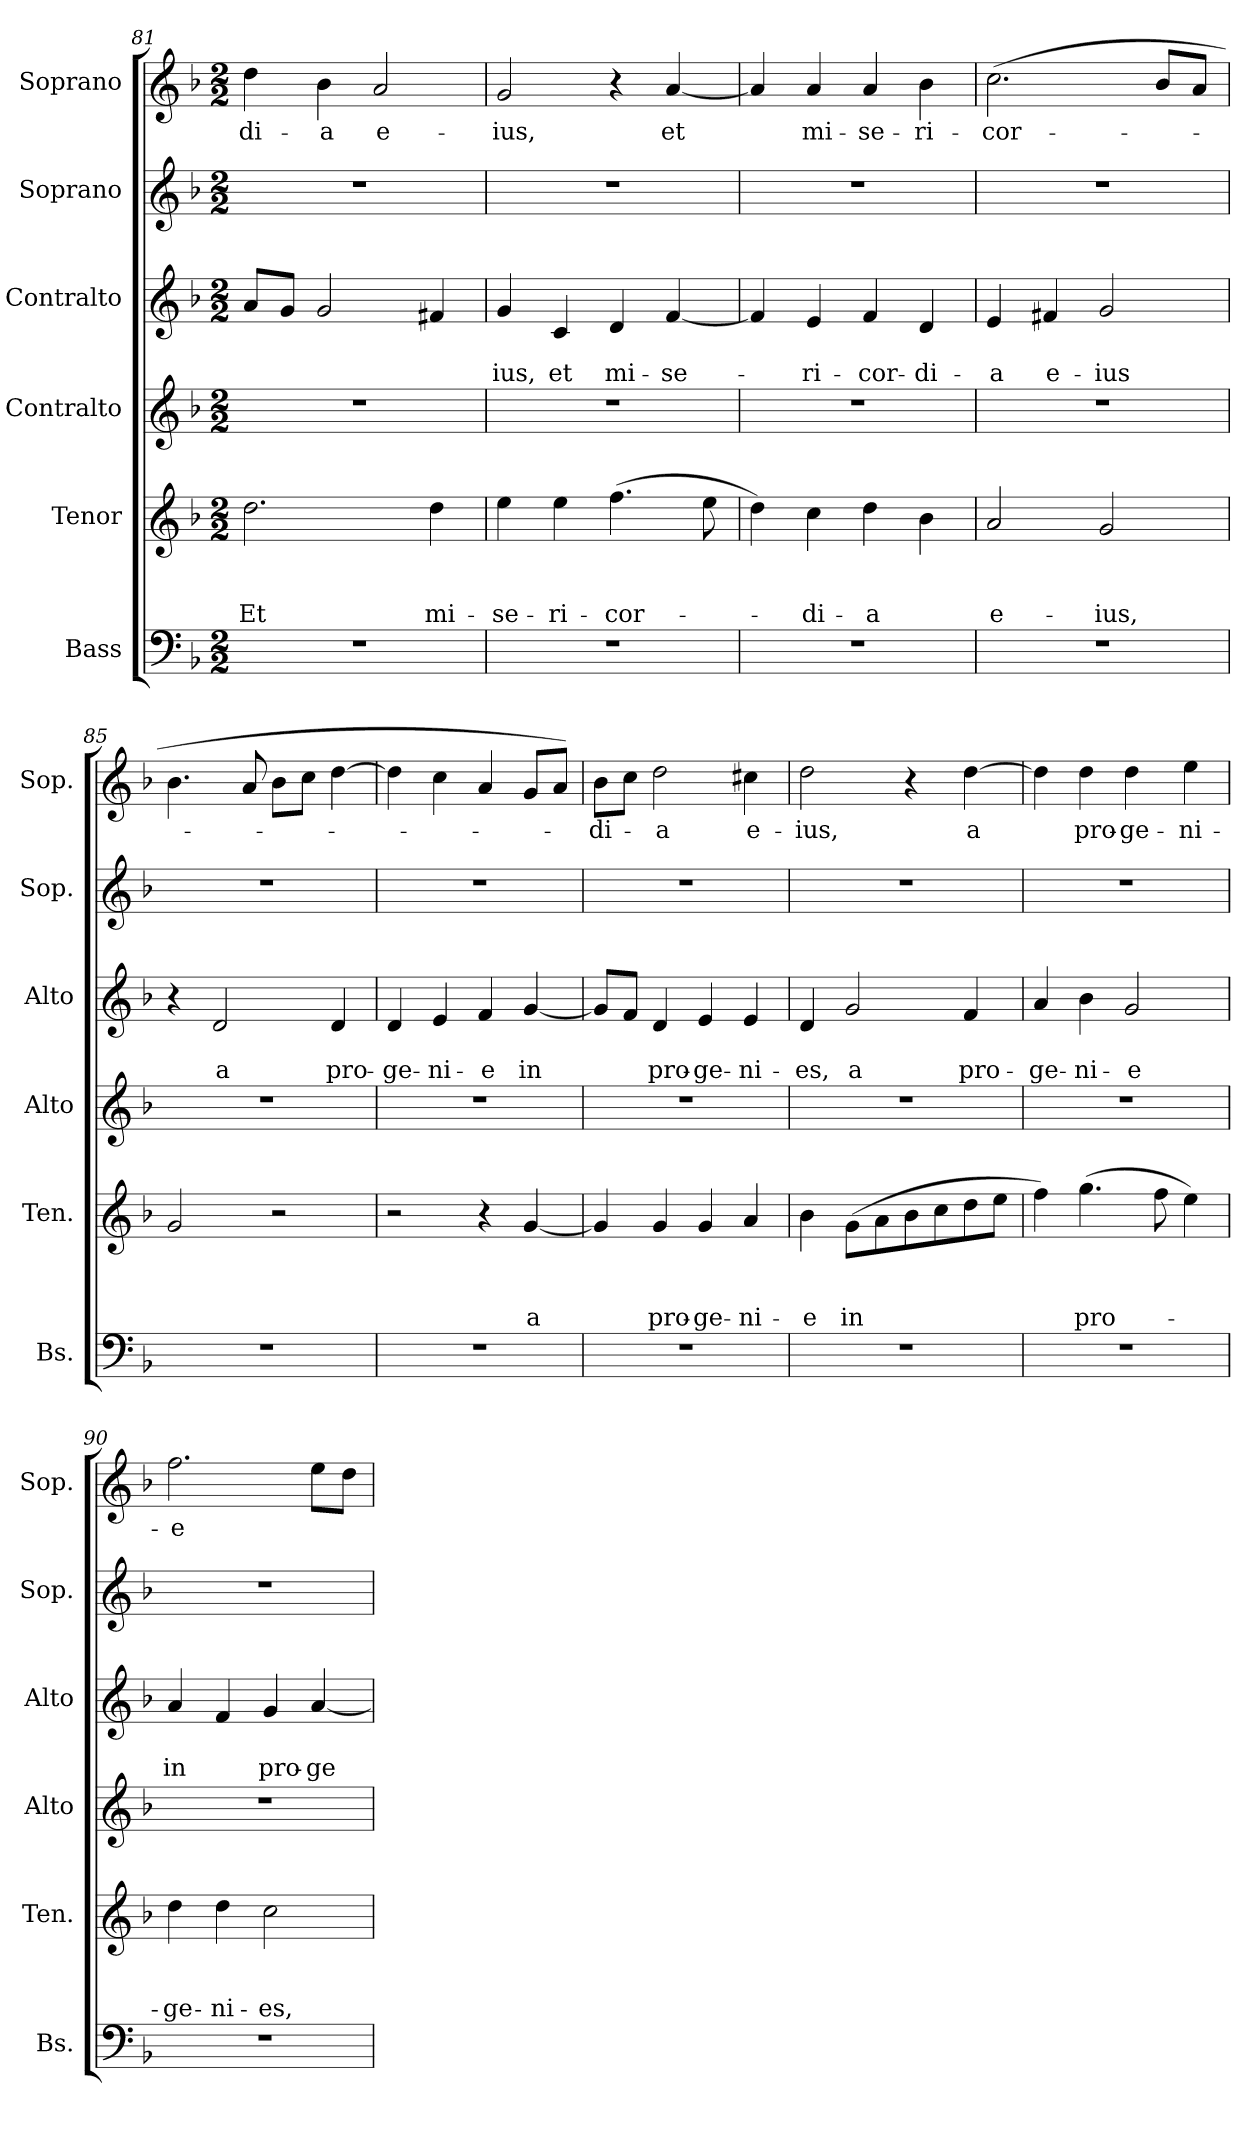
**kern	**kern	**text	**text	**text	**kern	**kern	**text	**text	**kern	**kern	**text
*part6	*part5	*part5	*part5	*part5	*part4	*part3	*part3	*part3	*part2	*part1	*part1
*staff6	*staff5	*staff5	*staff5	*staff5	*staff4	*staff3	*staff3	*staff3	*staff2	*staff1	*staff1
*I"Bass	*I"Tenor	*	*	*	*I"Contralto	*I"Contralto	*	*	*I"Soprano	*I"Soprano	*
*I'Bs.	*I'Ten.	*	*	*	*I'Alto	*I'Alto	*	*	*I'Sop.	*I'Sop.	*
*clefF4	*clefG2	*	*	*	*clefG2	*clefG2	*	*	*clefG2	*clefG2	*
*	*ITrd7c12	*	*	*	*	*	*	*	*	*	*
*k[b-]	*k[b-]	*	*	*	*k[b-]	*k[b-]	*	*	*k[b-]	*k[b-]	*
*F:	*F:	*	*	*	*F:	*F:	*	*	*F:	*F:	*
*M2/2	*M2/2	*	*	*	*M2/2	*M2/2	*	*	*M2/2	*M2/2	*
=81	=81	=81	=81	=81	=81	=81	=81	=81	=81	=81	=81
!	!	!	!	!LO:LY:b	!	!	!	!	!	!	!LO:LY:b
1r	2.d\	.	.	Et	1r	8a/L	.	.	1r	4dd\	-di-
.	.	.	.	.	.	8g/J	.	.	.	.	.
!	!	!	!	!	!	!	!	!	!	!	!LO:LY:b
.	.	.	.	.	.	2g/	.	.	.	4b-\	-a
!	!	!	!	!	!	!	!	!	!	!	!LO:LY:b
.	.	.	.	.	.	.	.	.	.	2a/	e-
!	!	!	!	!LO:LY:b	!	!	!	!	!	!	!
.	4d\	.	.	mi-	.	4f#X/	.	.	.	.	.
=82	=82	=82	=82	=82	=82	=82	=82	=82	=82	=82	=82
!	!	!	!	!LO:LY:b	!	!	!	!LO:LY:b	!	!	!LO:LY:b
1r	4e\	.	.	-se-	1r	4g/	.	-ius,	1r	2g/	-ius,
!	!	!	!	!LO:LY:b	!	!	!	!LO:LY:b	!	!	!
.	4e\	.	.	-ri-	.	4c/	.	et	.	.	.
!	!	!	!	!LO:LY:b	!	!	!	!LO:LY:b	!	!	!
.	(>4.f\	.	.	-cor-	.	4d/	.	mi-	.	4r	.
!	!	!	!	!	!	!	!	!LO:LY:b	!	!	!LO:LY:b
.	.	.	.	.	.	[<4f/	.	-se-	.	[<4a/	et
.	8e\	.	.	.	.	.	.	.	.	.	.
=83	=83	=83	=83	=83	=83	=83	=83	=83	=83	=83	=83
1r	4d\)	.	.	.	1r	4f/]	.	.	1r	4a/]	.
!	!	!	!	!LO:LY:b	!	!	!	!LO:LY:b	!	!	!LO:LY:b
.	4c\	.	.	-di-	.	4e/	.	-ri-	.	4a/	mi-
!	!	!	!	!LO:LY:b	!	!	!	!LO:LY:b	!	!	!LO:LY:b
.	4d\	.	.	-a	.	4f/	.	-cor-	.	4a/	-se-
!	!	!	!	!	!	!	!	!LO:LY:b	!	!	!LO:LY:b
.	4B-\	.	.	.	.	4d/	.	-di-	.	4b-\	-ri-
!!LO:PB:g=z
=84	=84	=84	=84	=84	=84	=84	=84	=84	=84	=84	=84
!	!	!	!	!LO:LY:b	!	!	!	!LO:LY:b	!	!	!LO:LY:b
1r	2A/	.	.	e-	1r	4e/	.	-a	1r	(<2.cc\	-cor-
!	!	!	!	!	!	!	!	!LO:LY:b	!	!	!
.	.	.	.	.	.	4f#X/	.	e-	.	.	.
!	!	!	!	!LO:LY:b	!	!	!	!LO:LY:b	!	!	!
.	2G/	.	.	-ius,	.	2g/	.	-ius	.	.	.
.	.	.	.	.	.	.	.	.	.	8b-/L	.
.	.	.	.	.	.	.	.	.	.	8a/J	.
=85	=85	=85	=85	=85	=85	=85	=85	=85	=85	=85	=85
1r	2G/	.	.	.	1r	4r	.	.	1r	4.b-\	.
!	!	!	!	!	!	!	!	!LO:LY:b	!	!	!
.	.	.	.	.	.	2d/	.	a	.	.	.
.	.	.	.	.	.	.	.	.	.	8a/	.
.	2r	.	.	.	.	.	.	.	.	8b-\L	.
.	.	.	.	.	.	.	.	.	.	8cc\J	.
!	!	!	!	!	!	!	!	!LO:LY:b	!	!	!
.	.	.	.	.	.	4d/	.	pro-	.	[>4dd\	.
=86	=86	=86	=86	=86	=86	=86	=86	=86	=86	=86	=86
!	!	!	!	!	!	!	!	!LO:LY:b	!	!	!
1r	2r	.	.	.	1r	4d/	.	-ge-	1r	4dd\]	.
!	!	!	!	!	!	!	!	!LO:LY:b	!	!	!
.	.	.	.	.	.	4e/	.	-ni-	.	4cc\	.
!	!	!	!	!	!	!	!	!LO:LY:b	!	!	!
.	4r	.	.	.	.	4f/	.	-e	.	4a/	.
!	!	!	!	!LO:LY:b	!	!	!	!LO:LY:b	!	!	!
.	[<4G/	.	.	a	.	[<4g/	.	in	.	8g/L	.
.	.	.	.	.	.	.	.	.	.	8a/J)	.
=87	=87	=87	=87	=87	=87	=87	=87	=87	=87	=87	=87
!	!	!	!	!	!	!	!	!	!	!	!LO:LY:b
1r	4G/]	.	.	.	1r	8g/L]	.	.	1r	8b-\L	-di-
.	.	.	.	.	.	8f/J	.	.	.	8cc\J	.
!	!	!	!	!LO:LY:b	!	!	!	!LO:LY:b	!	!	!LO:LY:b
.	4G/	.	.	pro-	.	4d/	.	pro-	.	2dd\	-a
!	!	!	!	!LO:LY:b	!	!	!	!LO:LY:b	!	!	!
.	4G/	.	.	-ge-	.	4e/	.	-ge-	.	.	.
!	!	!	!	!LO:LY:b	!	!	!	!LO:LY:b	!	!	!LO:LY:b
.	4A/	.	.	-ni-	.	4e/	.	-ni-	.	4cc#X\	e-
=88	=88	=88	=88	=88	=88	=88	=88	=88	=88	=88	=88
!	!	!	!	!LO:LY:b	!	!	!	!LO:LY:b	!	!	!LO:LY:b
1r	4B-\	.	.	-e	1r	4d/	.	-es,	1r	2dd\	-ius,
!	!	!	!	!LO:LY:b	!	!	!	!LO:LY:b	!	!	!
.	(>8G\L	.	.	in	.	2g/	.	a	.	.	.
.	8A\	.	.	.	.	.	.	.	.	.	.
.	8B-\	.	.	.	.	.	.	.	.	4r	.
.	8c\	.	.	.	.	.	.	.	.	.	.
!	!	!	!	!	!	!	!	!LO:LY:b	!	!	!LO:LY:b
.	8d\	.	.	.	.	4f/	.	pro-	.	[>4dd\	a
.	8e\J	.	.	.	.	.	.	.	.	.	.
!!LO:LB:g=z
=89	=89	=89	=89	=89	=89	=89	=89	=89	=89	=89	=89
!	!	!	!	!	!	!	!	!LO:LY:b	!	!	!
1r	4f\)	.	.	.	1r	4a/	.	-ge-	1r	4dd\]	.
!	!	!	!	!LO:LY:b	!	!	!	!LO:LY:b	!	!	!LO:LY:b
.	(>4.g\	.	.	pro-	.	4b-\	.	-ni-	.	4dd\	pro-
!	!	!	!	!	!	!	!	!LO:LY:b	!	!	!LO:LY:b
.	.	.	.	.	.	2g/	.	-e	.	4dd\	-ge-
.	8f\	.	.	.	.	.	.	.	.	.	.
!	!	!	!	!	!	!	!	!	!	!	!LO:LY:b
.	4e\)	.	.	.	.	.	.	.	.	4ee\	-ni-
=90	=90	=90	=90	=90	=90	=90	=90	=90	=90	=90	=90
!	!	!	!	!LO:LY:b	!	!	!	!LO:LY:b	!	!	!LO:LY:b
1r	4d\	.	.	-ge-	1r	4a/	.	in	1r	2.ff\	-e
!	!	!	!	!LO:LY:b	!	!	!	!	!	!	!
.	4d\	.	.	-ni-	.	4f/	.	.	.	.	.
!	!	!	!	!LO:LY:b	!	!	!	!LO:LY:b	!	!	!
.	2c\	.	.	-es,	.	4g/	.	pro-	.	.	.
!	!	!	!	!	!	!	!	!LO:LY:b	!	!	!
.	.	.	.	.	.	[<4a/	.	-ge-	.	8ee\L	.
.	.	.	.	.	.	.	.	.	.	8dd\J	.
=	=	=	=	=	=	=	=	=	=	=	=
*-	*-	*-	*-	*-	*-	*-	*-	*-	*-	*-	*-
